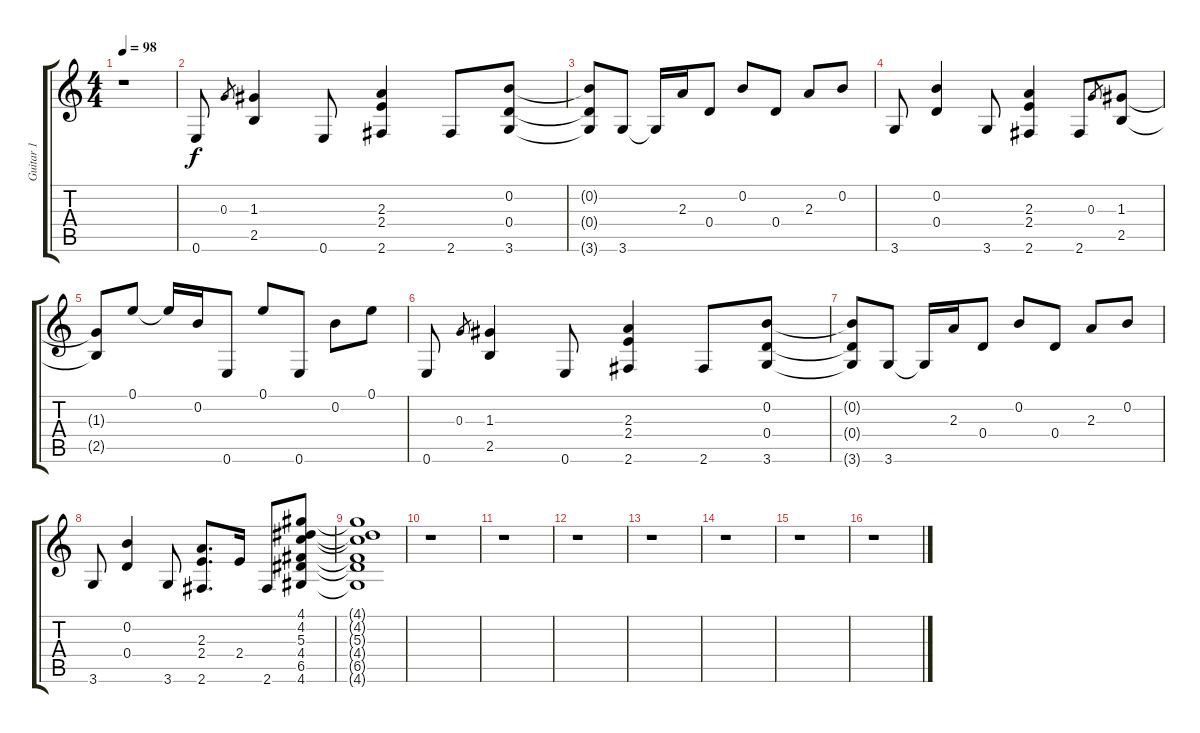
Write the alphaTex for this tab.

\track ("Guitar 1" "Guitar 1") {instrument acousticguitarsteel}
\staff {score tabs}
\tuning (E4 B3 G3 D3 A2 E2) {hide}
\ts (4 4)
\tempo 98
\clef g2
\ks c
r.1{dy f} |
0.6.8 0.3.8{gr} (1.3 2.5).4 0.6.8 (2.3 2.4 2.6).4 2.6.8 (0.2 0.4 3.6).8 |
(0.2{t} 0.4{t} 3.6{t}).8 3.6.8 3.6{t}.16 2.3.16 0.4.8 0.2.8 0.4.8 2.3.8 0.2.8 |
3.6.8 (0.2 0.4).4 3.6.8 (2.3 2.4 2.6).4 2.6.8 0.3.8{gr} (1.3 2.5).8 |
(1.3{t} 2.5{t}).8 0.1.8 0.1{t}.16 0.2.16 0.6.8 0.1.8 0.6.8 0.2.8 0.1.8 |
0.6.8 0.3.8{gr} (1.3 2.5).4 0.6.8 (2.3 2.4 2.6).4 2.6.8 (0.2 0.4 3.6).8 |
(0.2{t} 0.4{t} 3.6{t}).8 3.6.8 3.6{t}.16 2.3.16 0.4.8 0.2.8 0.4.8 2.3.8 0.2.8 |
3.6.8 (0.2 0.4).4 3.6.8 (2.3 2.4 2.6).8{d} 2.4.16 2.6.8 (4.1 4.2 5.3 4.4 6.5 4.6).8 |
(4.1{t} 4.2{t} 5.3{t} 4.4{t} 6.5{t} 4.6{t}).1 |
r.1 |
r.1 |
r.1 |
r.1 |
r.1 |
r.1 |
r.1
